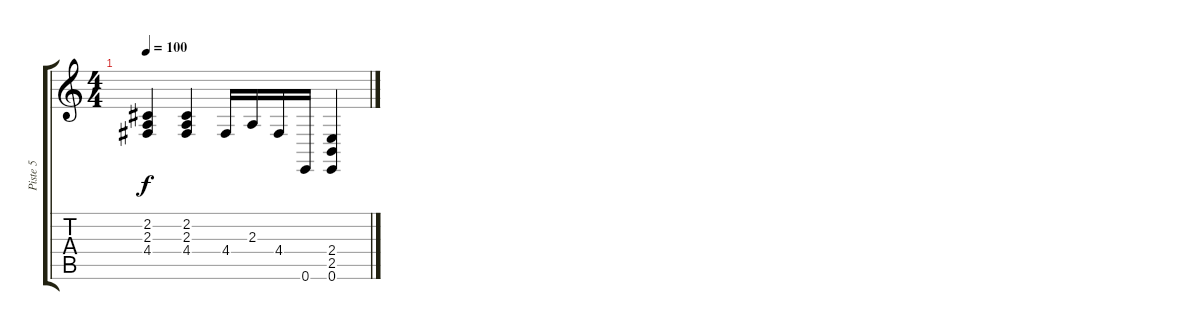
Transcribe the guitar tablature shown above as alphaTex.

\track ("Piste 5" "Piste 5") {instrument churchorgan}
\staff {score tabs}
\tuning (E4 B3 G3 D3 A2 E2) {hide}
\ts (4 4)
\tempo 100
\clef g2
\ks c
(2.2 2.3 4.4).4{dy f} (2.2 2.3 4.4).4 4.4.16 2.3.16 4.4.16 0.6.16 (2.4 2.5 0.6).4
